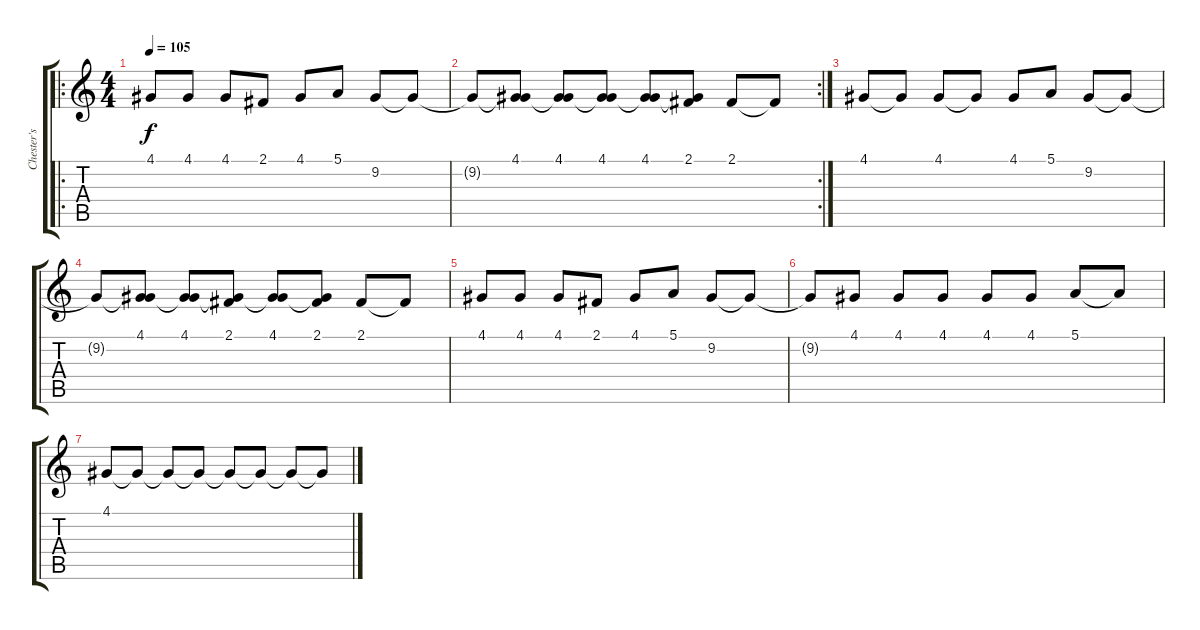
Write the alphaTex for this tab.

\track ("Chester's voice" "Chester's ") {instrument oboe}
\staff {score tabs}
\tuning (E4 B3 G3 D3 A2 E2) {hide}
\ro
\ts (4 4)
\tempo 105
\clef g2
\ks c
4.1.8{dy f} 4.1.8 4.1.8 2.1.8 4.1.8 5.1.8 9.2.8 9.2{t}.8 |
\rc 2
9.2{t}.8 (4.1 9.2{t}).8 (4.1 9.2{t}).8 (4.1 9.2{t}).8 (4.1 9.2{t}).8 (2.1 9.2{t}).8 2.1.8 2.1{t}.8 |
4.1.8 4.1{t}.8 4.1.8 4.1{t}.8 4.1.8 5.1.8 9.2.8 9.2{t}.8 |
9.2{t}.8 (4.1 9.2{t}).8 (4.1 9.2{t}).8 (2.1 9.2{t}).8 (4.1 9.2{t}).8 (2.1 9.2{t}).8 2.1.8 2.1{t}.8 |
4.1.8 4.1.8 4.1.8 2.1.8 4.1.8 5.1.8 9.2.8 9.2{t}.8 |
9.2{t}.8 4.1.8 4.1.8 4.1.8 4.1.8 4.1.8 5.1.8 5.1{t}.8 |
4.1.8 4.1{t}.8 4.1{t}.8 4.1{t}.8 4.1{t}.8 4.1{t}.8 4.1{t}.8 4.1{t}.8
